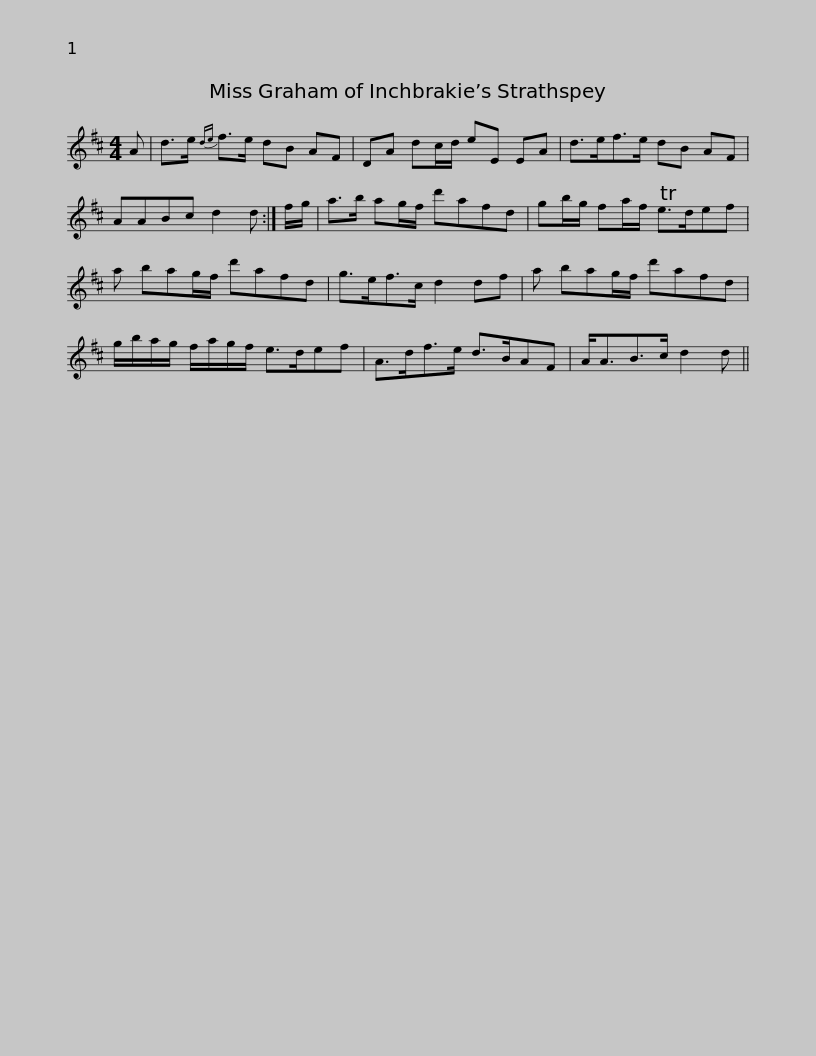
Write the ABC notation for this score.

X:1
L:1/8
M:4/4
I:linebreak $
K:D
V:1 treble
V:1
 A | d>e{de} f>e dB AF | DA dc/d/ eE EA | d>ef>e dB AF | AABc d2 d :| %5
 f/g/ |$ a>b ag/f/ d'afd | gb/g/ fa/f/ Te>def | a bag/f/ d'afd | g>ef>c d2 df |$ %10
 a bag/f/ d'afd | g/b/a/g/ f/a/g/f/ e>def | A>df>e d>BAF | A<AB>c d2 d || %14
